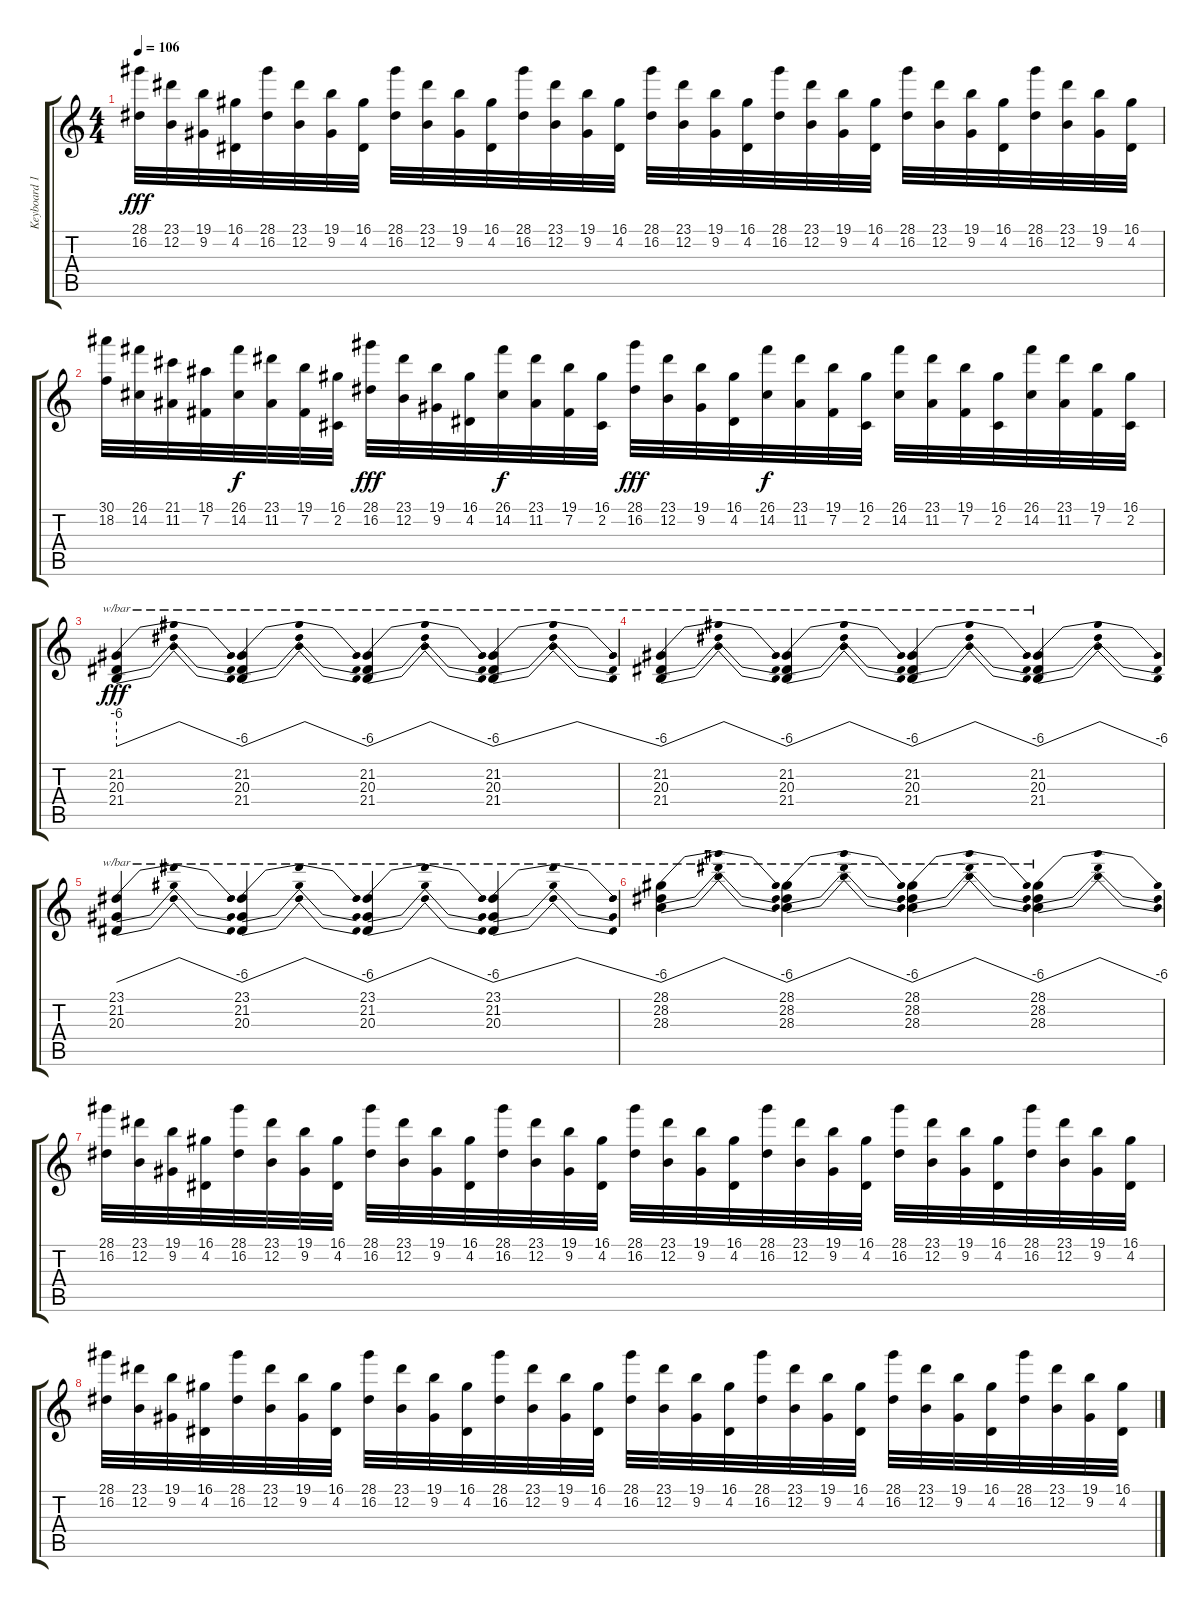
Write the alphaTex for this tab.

\track ("Keyboard 1" "Keyboard 1") {instrument stringensemble1}
\staff {score tabs}
\tuning (E4 B3 G3 D3 A2 E2) {hide}
\ts (4 4)
\tempo 106
\clef g2
\ks c
(28.1 16.2).32{dy fff} (23.1 12.2).32 (19.1 9.2).32 (16.1 4.2).32 (28.1 16.2).32 (23.1 12.2).32 (19.1 9.2).32 (16.1 4.2).32 (28.1 16.2).32 (23.1 12.2).32 (19.1 9.2).32 (16.1 4.2).32 (28.1 16.2).32 (23.1 12.2).32 (19.1 9.2).32 (16.1 4.2).32 (28.1 16.2).32 (23.1 12.2).32 (19.1 9.2).32 (16.1 4.2).32 (28.1 16.2).32 (23.1 12.2).32 (19.1 9.2).32 (16.1 4.2).32 (28.1 16.2).32 (23.1 12.2).32 (19.1 9.2).32 (16.1 4.2).32 (28.1 16.2).32 (23.1 12.2).32 (19.1 9.2).32 (16.1 4.2).32 |
(30.1 18.2).32 (26.1 14.2).32 (21.1 11.2).32 (18.1 7.2).32 (26.1 14.2).32{dy f} (23.1 11.2).32 (19.1 7.2).32 (16.1 2.2).32 (28.1 16.2).32{dy fff} (23.1 12.2).32 (19.1 9.2).32 (16.1 4.2).32 (26.1 14.2).32{dy f} (23.1 11.2).32 (19.1 7.2).32 (16.1 2.2).32 (28.1 16.2).32{dy fff} (23.1 12.2).32 (19.1 9.2).32 (16.1 4.2).32 (26.1 14.2).32{dy f} (23.1 11.2).32 (19.1 7.2).32 (16.1 2.2).32 (26.1 14.2).32 (23.1 11.2).32 (19.1 7.2).32 (16.1 2.2).32 (26.1 14.2).32 (23.1 11.2).32 (19.1 7.2).32 (16.1 2.2).32 |
(21.2 20.3 21.4).4{tbe (dip default 0 -24 7 0 19 0 60 -24) dy fff} (21.2 20.3 21.4).4{tbe (dip default 0 -24 7 0 19 0 60 -24)} (21.2 20.3 21.4).4{tbe (dip default 0 -24 7 0 19 0 60 -24)} (21.2 20.3 21.4).4{tbe (dip default 0 -24 7 0 19 0 60 -24)} |
(21.2 20.3 21.4).4{tbe (dip default 0 -24 7 0 19 0 60 -24)} (21.2 20.3 21.4).4{tbe (dip default 0 -24 7 0 19 0 60 -24)} (21.2 20.3 21.4).4{tbe (dip default 0 -24 7 0 19 0 60 -24)} (21.2 20.3 21.4).4{tbe (dip default 0 -24 7 0 19 0 60 -24)} |
(23.1 21.2 20.3).4{tbe (dip default 0 -24 7 0 19 0 60 -24)} (23.1 21.2 20.3).4{tbe (dip default 0 -24 7 0 19 0 60 -24)} (23.1 21.2 20.3).4{tbe (dip default 0 -24 7 0 19 0 60 -24)} (23.1 21.2 20.3).4{tbe (dip default 0 -24 7 0 19 0 60 -24)} |
(28.1 28.2 28.3).4{tbe (dip default 0 -24 7 0 19 0 60 -24)} (28.1 28.2 28.3).4{tbe (dip default 0 -24 7 0 19 0 60 -24)} (28.1 28.2 28.3).4{tbe (dip default 0 -24 7 0 19 0 60 -24)} (28.1 28.2 28.3).4{tbe (dip default 0 -24 7 0 19 0 60 -24)} |
(28.1 16.2).32 (23.1 12.2).32 (19.1 9.2).32 (16.1 4.2).32 (28.1 16.2).32 (23.1 12.2).32 (19.1 9.2).32 (16.1 4.2).32 (28.1 16.2).32 (23.1 12.2).32 (19.1 9.2).32 (16.1 4.2).32 (28.1 16.2).32 (23.1 12.2).32 (19.1 9.2).32 (16.1 4.2).32 (28.1 16.2).32 (23.1 12.2).32 (19.1 9.2).32 (16.1 4.2).32 (28.1 16.2).32 (23.1 12.2).32 (19.1 9.2).32 (16.1 4.2).32 (28.1 16.2).32 (23.1 12.2).32 (19.1 9.2).32 (16.1 4.2).32 (28.1 16.2).32 (23.1 12.2).32 (19.1 9.2).32 (16.1 4.2).32 |
(28.1 16.2).32 (23.1 12.2).32 (19.1 9.2).32 (16.1 4.2).32 (28.1 16.2).32 (23.1 12.2).32 (19.1 9.2).32 (16.1 4.2).32 (28.1 16.2).32 (23.1 12.2).32 (19.1 9.2).32 (16.1 4.2).32 (28.1 16.2).32 (23.1 12.2).32 (19.1 9.2).32 (16.1 4.2).32 (28.1 16.2).32 (23.1 12.2).32 (19.1 9.2).32 (16.1 4.2).32 (28.1 16.2).32 (23.1 12.2).32 (19.1 9.2).32 (16.1 4.2).32 (28.1 16.2).32 (23.1 12.2).32 (19.1 9.2).32 (16.1 4.2).32 (28.1 16.2).32 (23.1 12.2).32 (19.1 9.2).32 (16.1 4.2).32
